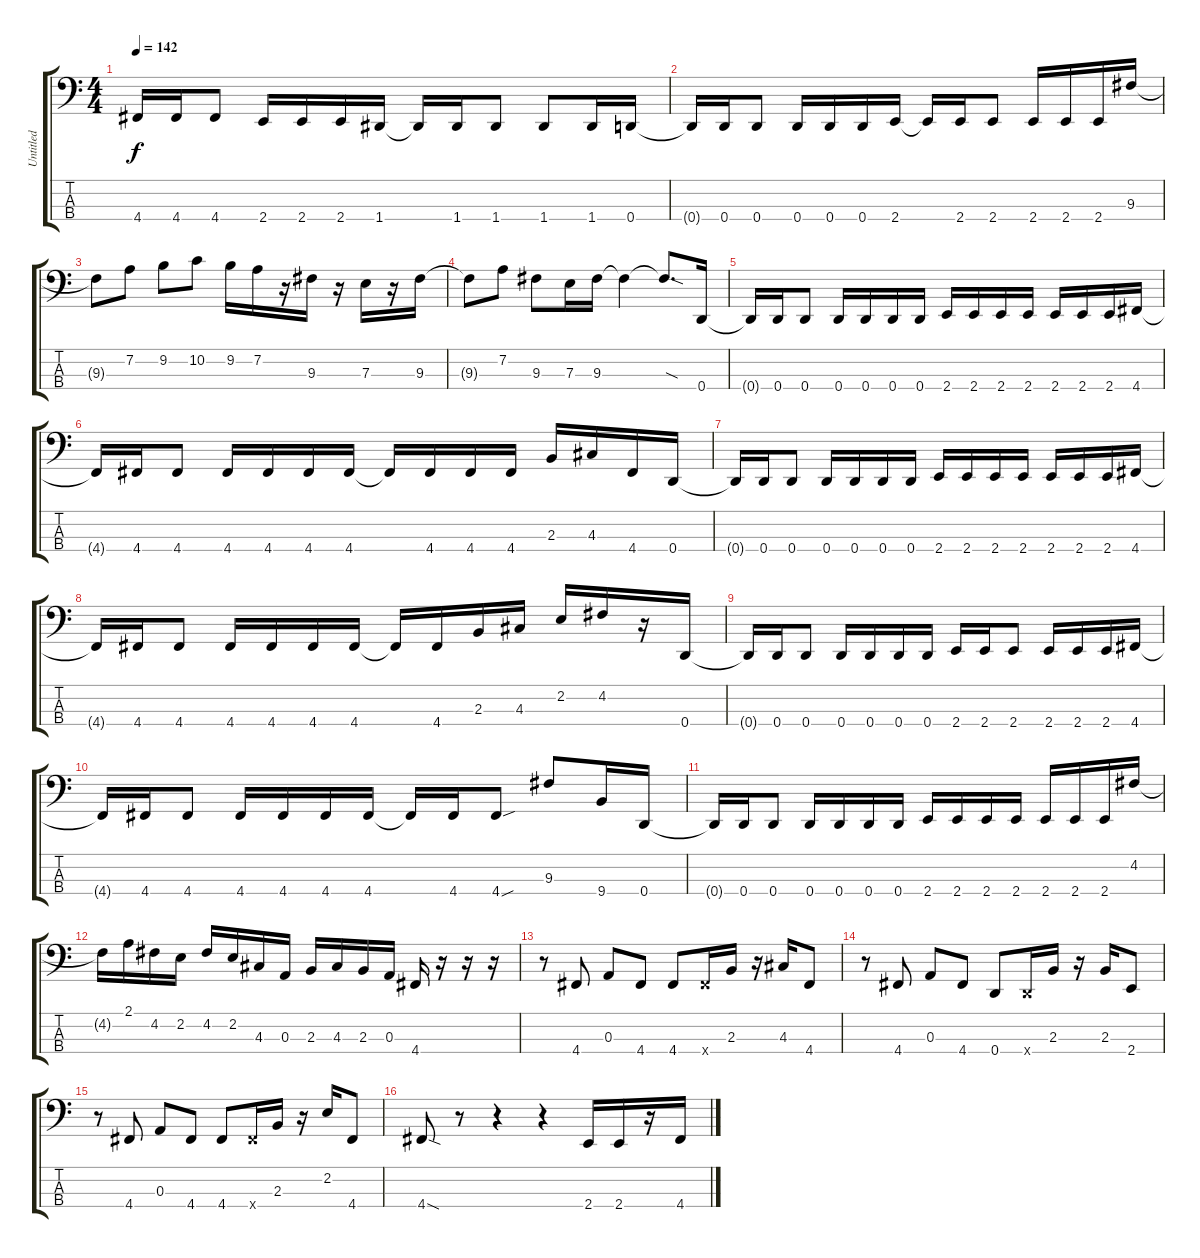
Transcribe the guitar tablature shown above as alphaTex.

\track ("Untitled" "Untitled") {instrument electricbassfinger}
\staff {score tabs}
\tuning (G2 D2 A1 D1) {hide}
\ts (4 4)
\tempo 142
\clef f4
\ks c
4.4{t}.16{dy f} 4.4.16 4.4.8 2.4.16 2.4.16 2.4.16 1.4.16 1.4{t}.16 1.4.16 1.4.8 1.4.8 1.4.16 0.4.16 |
0.4{t}.16 0.4.16 0.4.8 0.4.16 0.4.16 0.4.16 2.4.16 2.4{t}.16 2.4.16 2.4.8 2.4.16 2.4.16 2.4.16 9.3.16 |
9.3{t}.8 7.2.8 9.2.8 10.2.8 9.2.16 7.2.16 r.16 9.3.16 r.16 7.3.16 r.16 9.3.16 |
9.3{t}.8 7.2.8 9.3.8 7.3.16 9.3.16 9.3{t}.4 9.3{sod t}.8{d} 0.4.16 |
0.4{t}.16 0.4.16 0.4.8 0.4.16 0.4.16 0.4.16 0.4.16 2.4.16 2.4.16 2.4.16 2.4.16 2.4.16 2.4.16 2.4.16 4.4.16 |
4.4{t}.16 4.4.16 4.4.8 4.4.16 4.4.16 4.4.16 4.4.16 4.4{t}.16 4.4.16 4.4.16 4.4.16 2.3.16 4.3.16 4.4.16 0.4.16 |
0.4{t}.16 0.4.16 0.4.8 0.4.16 0.4.16 0.4.16 0.4.16 2.4.16 2.4.16 2.4.16 2.4.16 2.4.16 2.4.16 2.4.16 4.4.16 |
4.4{t}.16 4.4.16 4.4.8 4.4.16 4.4.16 4.4.16 4.4.16 4.4{t}.16 4.4.16 2.3.16 4.3.16 2.2.16 4.2.16 r.16 0.4.16 |
0.4{t}.16 0.4.16 0.4.8 0.4.16 0.4.16 0.4.16 0.4.16 2.4.16 2.4.16 2.4.8 2.4.16 2.4.16 2.4.16 4.4.16 |
4.4{t}.16 4.4.16 4.4.8 4.4.16 4.4.16 4.4.16 4.4.16 4.4{t}.16 4.4.16 4.4{sou}.8 9.3.8 9.4.16 0.4.16 |
0.4{t}.16 0.4.16 0.4.8 0.4.16 0.4.16 0.4.16 0.4.16 2.4.16 2.4.16 2.4.16 2.4.16 2.4.16 2.4.16 2.4.16 4.2.16 |
4.2{t}.16 2.1.16 4.2.16 2.2.16 4.2.16 2.2.16 4.3.16 0.3.16 2.3.16 4.3.16 2.3.16 0.3.16 4.4.16 r.16 r.16 r.16 |
r.8 4.4.8 0.3.8 4.4.8 4.4.8 4.4{x}.16 2.3.16 r.16 4.3.16 4.4.8 |
r.8 4.4.8 0.3.8 4.4.8 0.4.8 0.4{x}.16 2.3.16 r.16 2.3.16 2.4.8 |
r.8 4.4.8 0.3.8 4.4.8 4.4.8 4.4{x}.16 2.3.16 r.16 2.2.16 4.4.8 |
4.4{sod}.8 r.8 r.4 r.4 2.4.16 2.4.16 r.16 4.4.16
